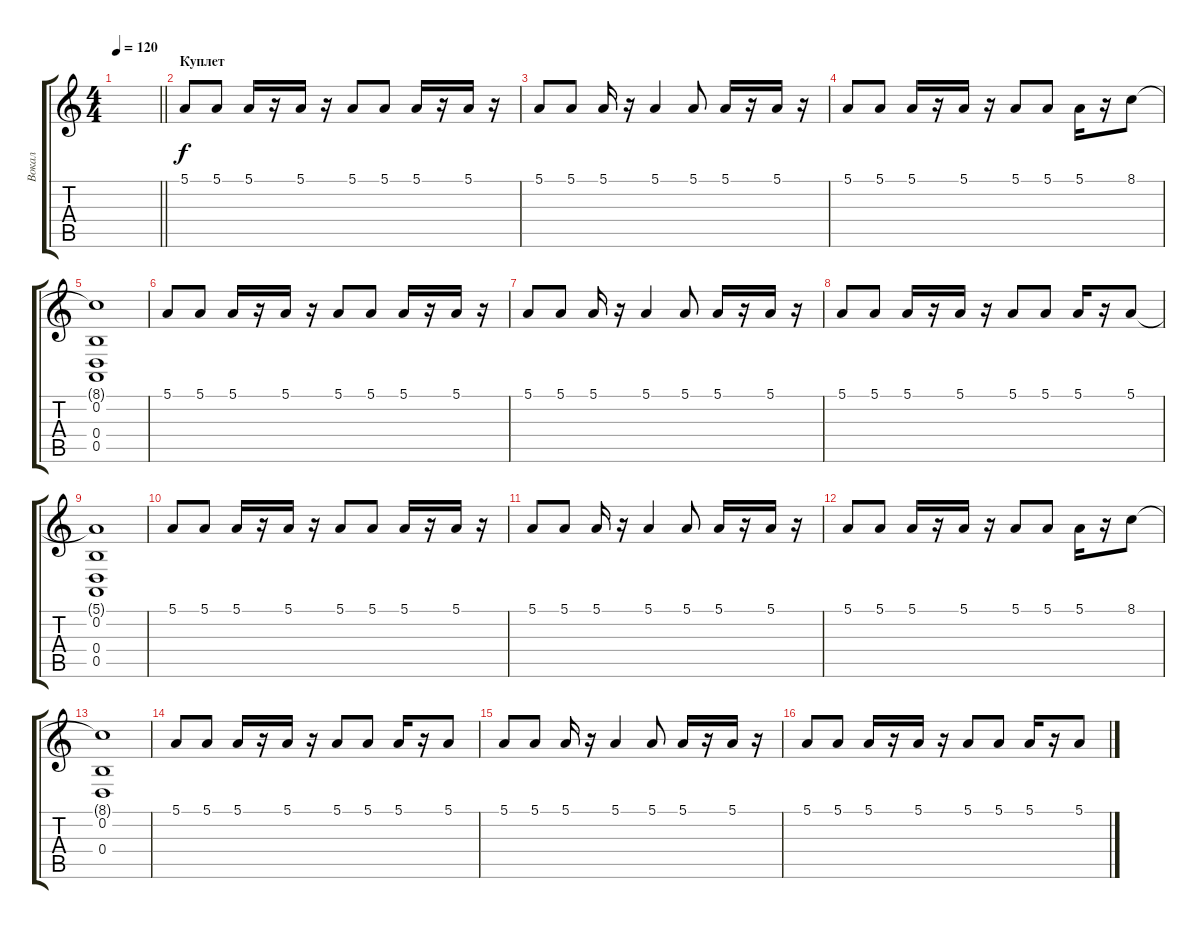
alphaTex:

\track ("Вокал" "Вокал") {instrument tenorsax}
\staff {score tabs}
\tuning (E4 B3 G3 D3 A2 E2) {hide}
\ts (4 4)
\tempo 120
\clef g2
\barLineRight lightlight
\ks c
|
\section ("" "Куплет")
5.1.8 5.1.8 5.1.16 r.16 5.1.16 r.16 5.1.8 5.1.8 5.1.16 r.16 5.1.16 r.16 |
5.1.8 5.1.8 5.1.16 r.16 5.1.4 5.1.8 5.1.16 r.16 5.1.16 r.16 |
5.1.8 5.1.8 5.1.16 r.16 5.1.16 r.16 5.1.8 5.1.8 5.1.16 r.16 8.1.8 |
(8.1{t} 0.2 0.4 0.5).1 |
5.1.8 5.1.8 5.1.16 r.16 5.1.16 r.16 5.1.8 5.1.8 5.1.16 r.16 5.1.16 r.16 |
5.1.8 5.1.8 5.1.16 r.16 5.1.4 5.1.8 5.1.16 r.16 5.1.16 r.16 |
5.1.8 5.1.8 5.1.16 r.16 5.1.16 r.16 5.1.8 5.1.8 5.1.16 r.16 5.1.8 |
(5.1{t} 0.2 0.4 0.5).1 |
5.1.8 5.1.8 5.1.16 r.16 5.1.16 r.16 5.1.8 5.1.8 5.1.16 r.16 5.1.16 r.16 |
5.1.8 5.1.8 5.1.16 r.16 5.1.4 5.1.8 5.1.16 r.16 5.1.16 r.16 |
5.1.8 5.1.8 5.1.16 r.16 5.1.16 r.16 5.1.8 5.1.8 5.1.16 r.16 8.1.8 |
(8.1{t} 0.2 0.4).1 |
5.1.8 5.1.8 5.1.16 r.16 5.1.16 r.16 5.1.8 5.1.8 5.1.16 r.16 5.1.8 |
5.1.8 5.1.8 5.1.16 r.16 5.1.4 5.1.8 5.1.16 r.16 5.1.16 r.16 |
5.1.8 5.1.8 5.1.16 r.16 5.1.16 r.16 5.1.8 5.1.8 5.1.16 r.16 5.1.8
